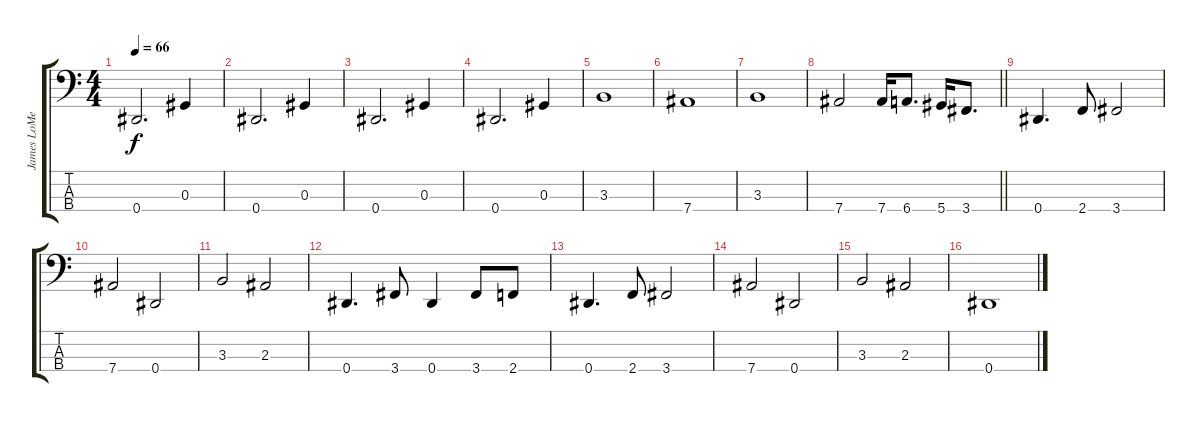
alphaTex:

\track ("James LoMenzo" "James LoMe") {instrument electricbassfinger}
\staff {score tabs}
\tuning (Gb2 Db2 Ab1 Eb1) {hide}
\ts (4 4)
\tempo 66
\clef f4
\ks c
0.4.2{d dy f} 0.3.4 |
0.4.2{d} 0.3.4 |
0.4.2{d} 0.3.4 |
0.4.2{d} 0.3.4 |
3.3.1 |
7.4.1 |
3.3.1 |
\barLineRight lightlight
7.4.2 7.4.16 6.4.8{d} 5.4.16 3.4.8{d} |
0.4.4{d} 2.4.8 3.4.2 |
7.4.2 0.4.2 |
3.3.2 2.3.2 |
0.4.4{d} 3.4.8 0.4.4 3.4.8 2.4.8 |
0.4.4{d} 2.4.8 3.4.2 |
7.4.2 0.4.2 |
3.3.2 2.3.2 |
0.4.1
